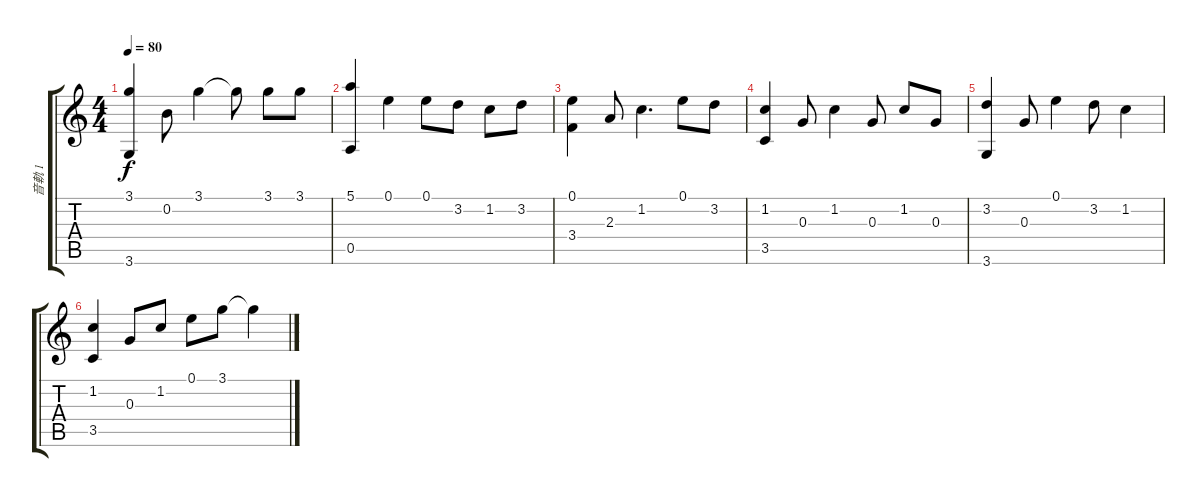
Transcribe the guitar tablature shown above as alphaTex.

\track ("音軌 1" "音軌 1") {instrument acousticguitarnylon}
\staff {score tabs}
\tuning (E4 B3 G3 D3 A2 E2) {hide}
\ts (4 4)
\tempo 80
\clef g2
\ks c
(3.1 3.6).4{dy f} 0.2.8 3.1.4 3.1{t}.8 3.1.8 3.1.8 |
(5.1 0.5).4 0.1.4 0.1.8 3.2.8 1.2.8 3.2.8 |
(0.1 3.4).4 2.3.8 1.2.4{d} 0.1.8 3.2.8 |
(1.2 3.5).4 0.3.8 1.2.4 0.3.8 1.2.8 0.3.8 |
(3.2 3.6).4 0.3.8 0.1.4 3.2.8 1.2.4 |
(1.2 3.5).4 0.3.8 1.2.8 0.1.8 3.1.8 3.1{t}.4
